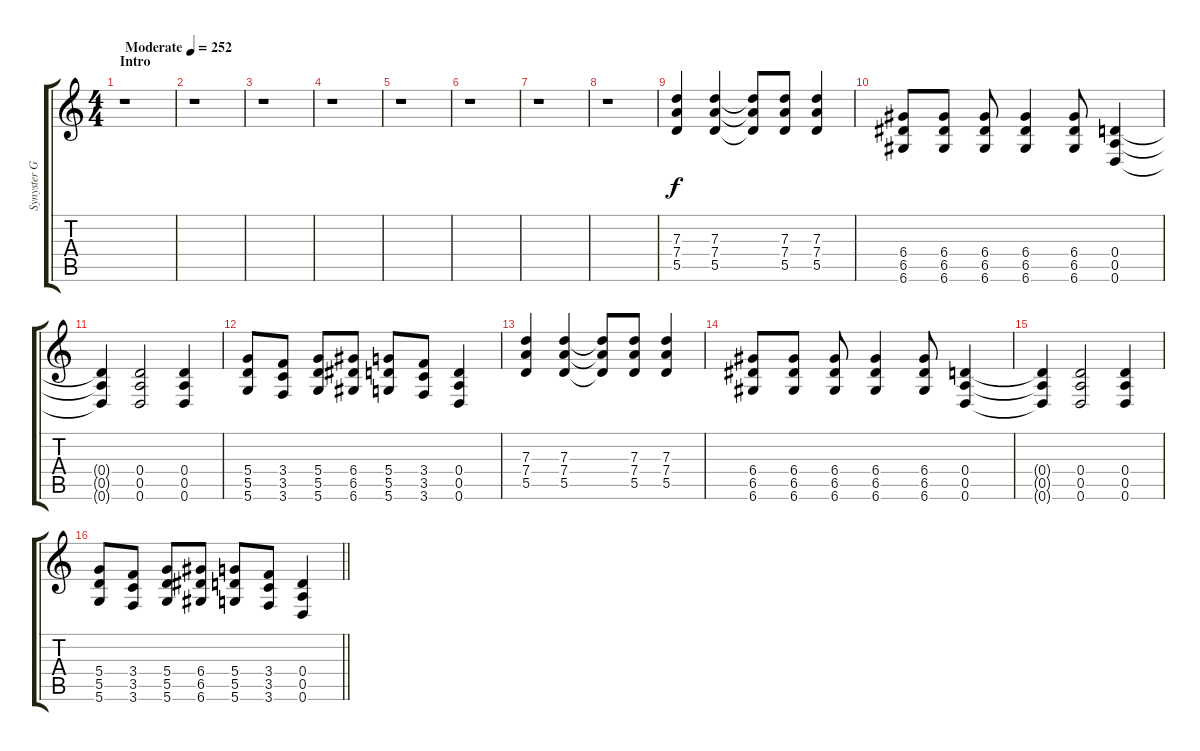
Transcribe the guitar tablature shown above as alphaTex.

\track ("Synyster Gates" "Synyster G") {instrument distortionguitar}
\staff {score tabs}
\tuning (E4 B3 G3 D3 A2 D2) {hide}
\ts (4 4)
\section ("" "Intro")
\tempo (252 "Moderate")
\clef g2
\ks c
r.1{dy f instrument distortionguitar} |
r.1 |
r.1 |
r.1 |
r.1 |
r.1 |
r.1 |
r.1 |
(7.3 7.4 5.5).4 (7.3 7.4 5.5).4 (7.3{t} 7.4{t} 5.5{t}).8 (7.3 7.4 5.5).8 (7.3 7.4 5.5).4 |
(6.4 6.5 6.6).8 (6.4 6.5 6.6).8 (6.4 6.5 6.6).8 (6.4 6.5 6.6).4 (6.4 6.5 6.6).8 (0.4 0.5 0.6).4 |
(0.4{t} 0.5{t} 0.6{t}).4 (0.4 0.5 0.6).2 (0.4 0.5 0.6).4 |
(5.4 5.5 5.6).8 (3.4 3.5 3.6).8 (5.4 5.5 5.6).8 (6.4 6.5 6.6).8 (5.4 5.5 5.6).8 (3.4 3.5 3.6).8 (0.4 0.5 0.6).4 |
(7.3 7.4 5.5).4 (7.3 7.4 5.5).4 (7.3{t} 7.4{t} 5.5{t}).8 (7.3 7.4 5.5).8 (7.3 7.4 5.5).4 |
(6.4 6.5 6.6).8 (6.4 6.5 6.6).8 (6.4 6.5 6.6).8 (6.4 6.5 6.6).4 (6.4 6.5 6.6).8 (0.4 0.5 0.6).4 |
(0.4{t} 0.5{t} 0.6{t}).4 (0.4 0.5 0.6).2 (0.4 0.5 0.6).4 |
\barLineRight lightlight
(5.4 5.5 5.6).8 (3.4 3.5 3.6).8 (5.4 5.5 5.6).8 (6.4 6.5 6.6).8 (5.4 5.5 5.6).8 (3.4 3.5 3.6).8 (0.4 0.5 0.6).4
